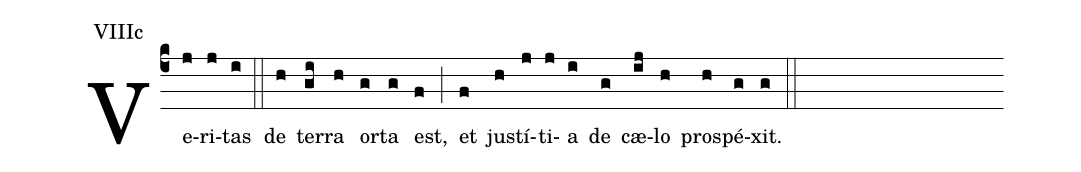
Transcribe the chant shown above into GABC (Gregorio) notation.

annotation: VIIIc;
%%
(c4) Ve(j)ri(j)tas(i) (::) de(h) ter(g[uh:l]i)ra(h) or(g)ta(g) est,(f) (;) et(f) ju(h)stí(j)ti(j)a(i) de(g) cæ(i[uh:l]j)lo(h) pro(h)spé(g)xit.(g) (::)
